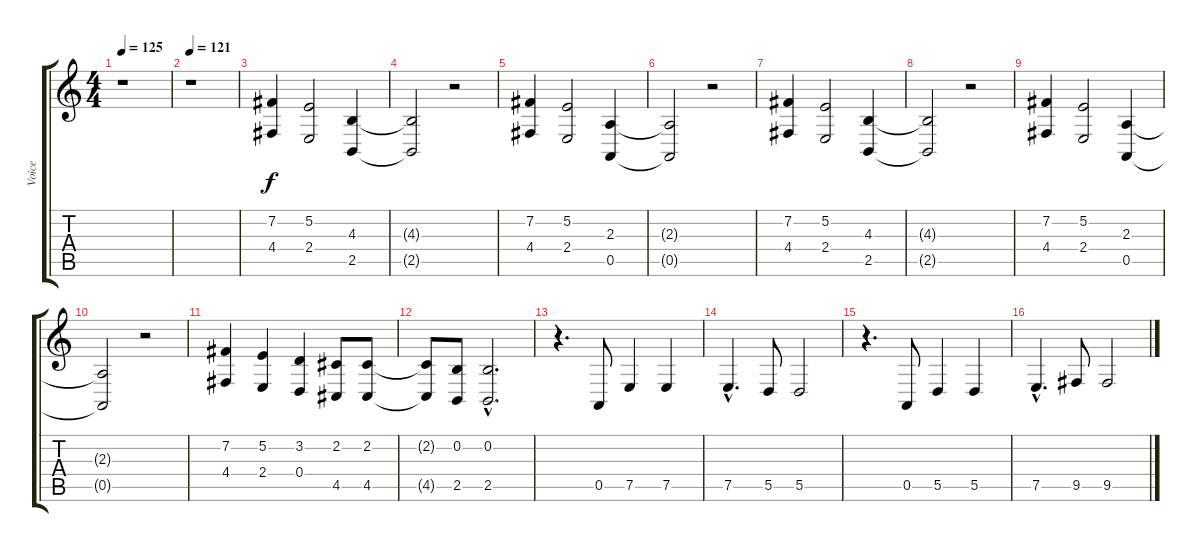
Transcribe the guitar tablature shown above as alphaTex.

\track ("Voice" "Voice") {instrument cello}
\staff {score tabs}
\tuning (E4 B3 G3 D3 A2 E2) {hide}
\ts (4 4)
\tempo 125
\clef g2
\ks c
r.1{dy f} |
\tempo 121
r.1 |
(7.2 4.4).4 (5.2 2.4).2 (4.3 2.5).4 |
(4.3{t} 2.5{t}).2 r.2 |
(7.2 4.4).4 (5.2 2.4).2 (2.3 0.5).4 |
(2.3{t} 0.5{t}).2 r.2 |
(7.2 4.4).4 (5.2 2.4).2 (4.3 2.5).4 |
(4.3{t} 2.5{t}).2 r.2 |
(7.2 4.4).4 (5.2 2.4).2 (2.3 0.5).4 |
(2.3{t} 0.5{t}).2 r.2 |
(7.2 4.4).4 (5.2 2.4).4 (3.2 0.4).4 (2.2 4.5).8 (2.2 4.5).8 |
(2.2{t} 4.5{t}).8 (0.2 2.5).8 (0.2{hac} 2.5{hac}).2{d} |
r.4{d} 0.5.8 7.5.4 7.5.4 |
7.5{hac}.4{d} 5.5.8 5.5.2 |
r.4{d} 0.5.8 5.5.4 5.5.4 |
7.5{hac}.4{d} 9.5.8 9.5.2
